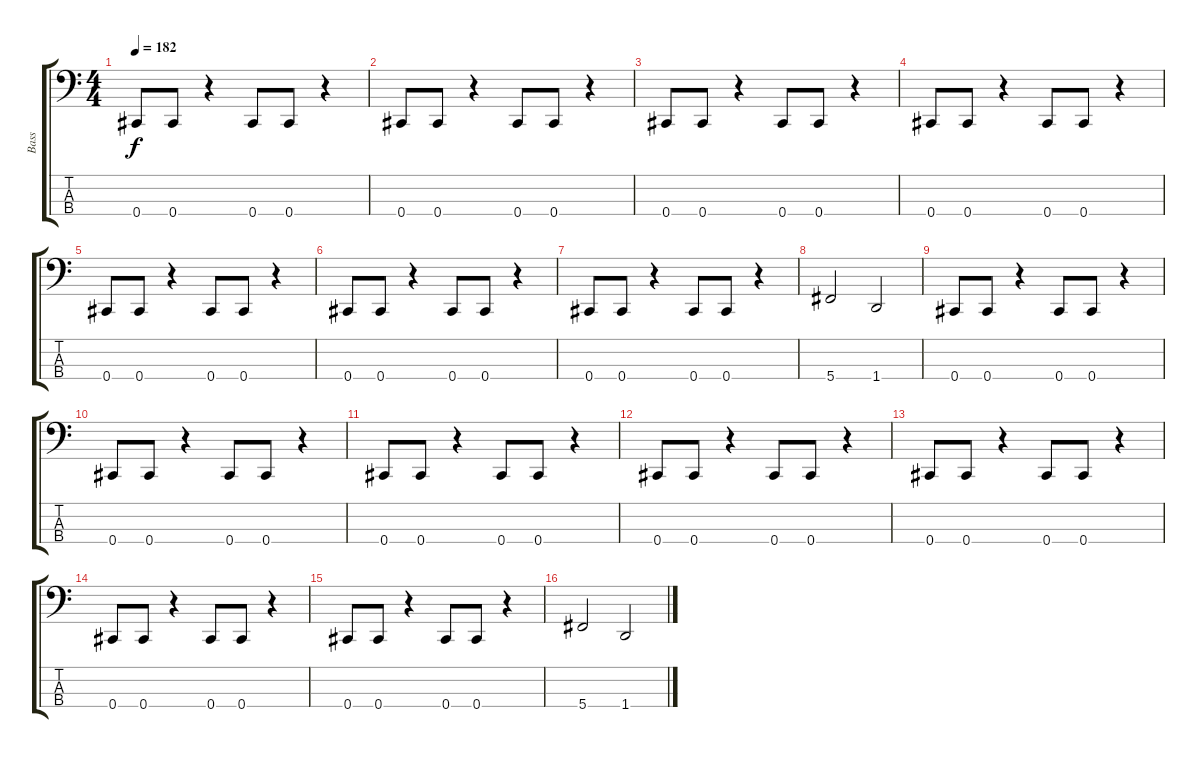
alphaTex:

\track ("Bass" "Bass") {instrument electricbasspick}
\staff {score tabs}
\tuning (Gb2 Db2 Ab1 Db1) {hide}
\ts (4 4)
\tempo 182
\clef f4
\ks c
0.4.8{dy f} 0.4.8 r.4 0.4.8 0.4.8 r.4 |
0.4.8 0.4.8 r.4 0.4.8 0.4.8 r.4 |
0.4.8 0.4.8 r.4 0.4.8 0.4.8 r.4 |
0.4.8 0.4.8 r.4 0.4.8 0.4.8 r.4 |
0.4.8 0.4.8 r.4 0.4.8 0.4.8 r.4 |
0.4.8 0.4.8 r.4 0.4.8 0.4.8 r.4 |
0.4.8 0.4.8 r.4 0.4.8 0.4.8 r.4 |
5.4.2 1.4.2 |
0.4.8 0.4.8 r.4 0.4.8 0.4.8 r.4 |
0.4.8 0.4.8 r.4 0.4.8 0.4.8 r.4 |
0.4.8 0.4.8 r.4 0.4.8 0.4.8 r.4 |
0.4.8 0.4.8 r.4 0.4.8 0.4.8 r.4 |
0.4.8 0.4.8 r.4 0.4.8 0.4.8 r.4 |
0.4.8 0.4.8 r.4 0.4.8 0.4.8 r.4 |
0.4.8 0.4.8 r.4 0.4.8 0.4.8 r.4 |
5.4.2 1.4.2
